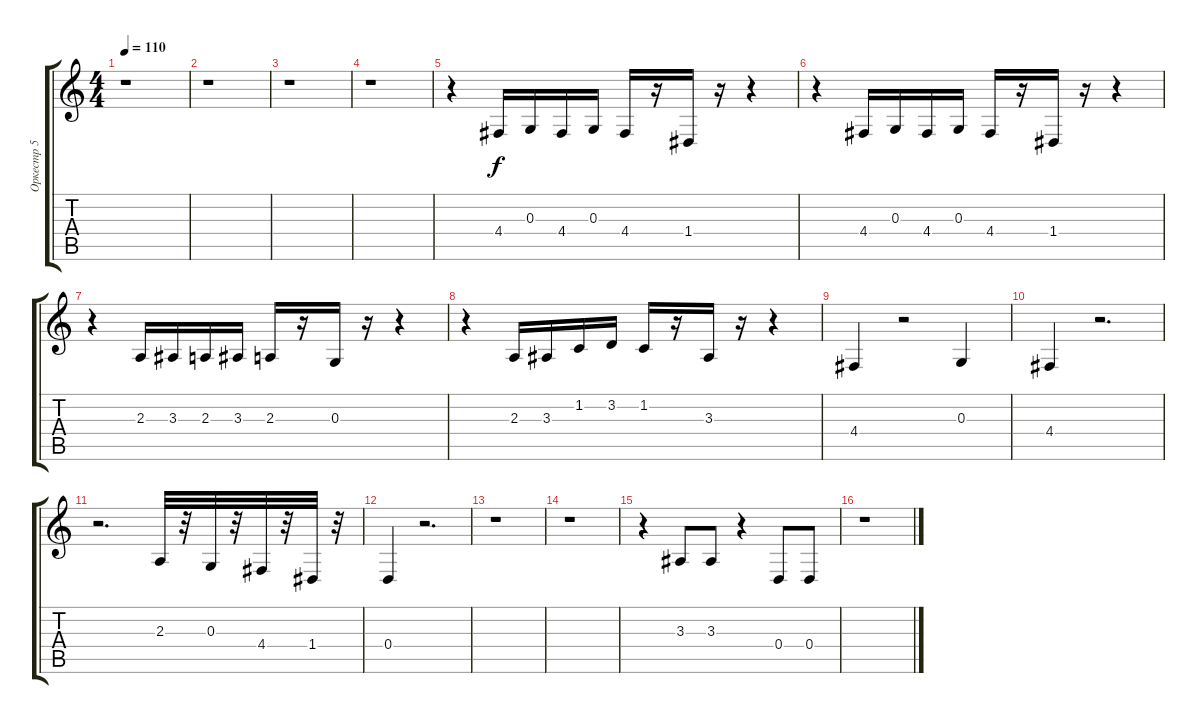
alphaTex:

\track ("Оркестр 5" "Оркестр 5") {instrument frenchhorn}
\staff {score tabs}
\tuning (E4 B3 G3 D3 A2 E2) {hide}
\ts (4 4)
\tempo 110
\clef g2
\ks c
r.1{dy f} |
r.1 |
r.1 |
r.1 |
r.4 4.4.16 0.3.16 4.4.16 0.3.16 4.4.16 r.16 1.4.16 r.16 r.4 |
r.4 4.4.16 0.3.16 4.4.16 0.3.16 4.4.16 r.16 1.4.16 r.16 r.4 |
r.4 2.3.16 3.3.16 2.3.16 3.3.16 2.3.16 r.16 0.3.16 r.16 r.4 |
r.4 2.3.16 3.3.16 1.2.16 3.2.16 1.2.16 r.16 3.3.16 r.16 r.4 |
4.4.4 r.2 0.3.4 |
4.4.4 r.2{d} |
r.2{d} 2.3.32 r.32 0.3.32 r.32 4.4.32 r.32 1.4.32 r.32 |
0.4.4 r.2{d} |
r.1 |
r.1 |
r.4 3.3.8 3.3.8 r.4 0.4.8 0.4.8 |
r.1
